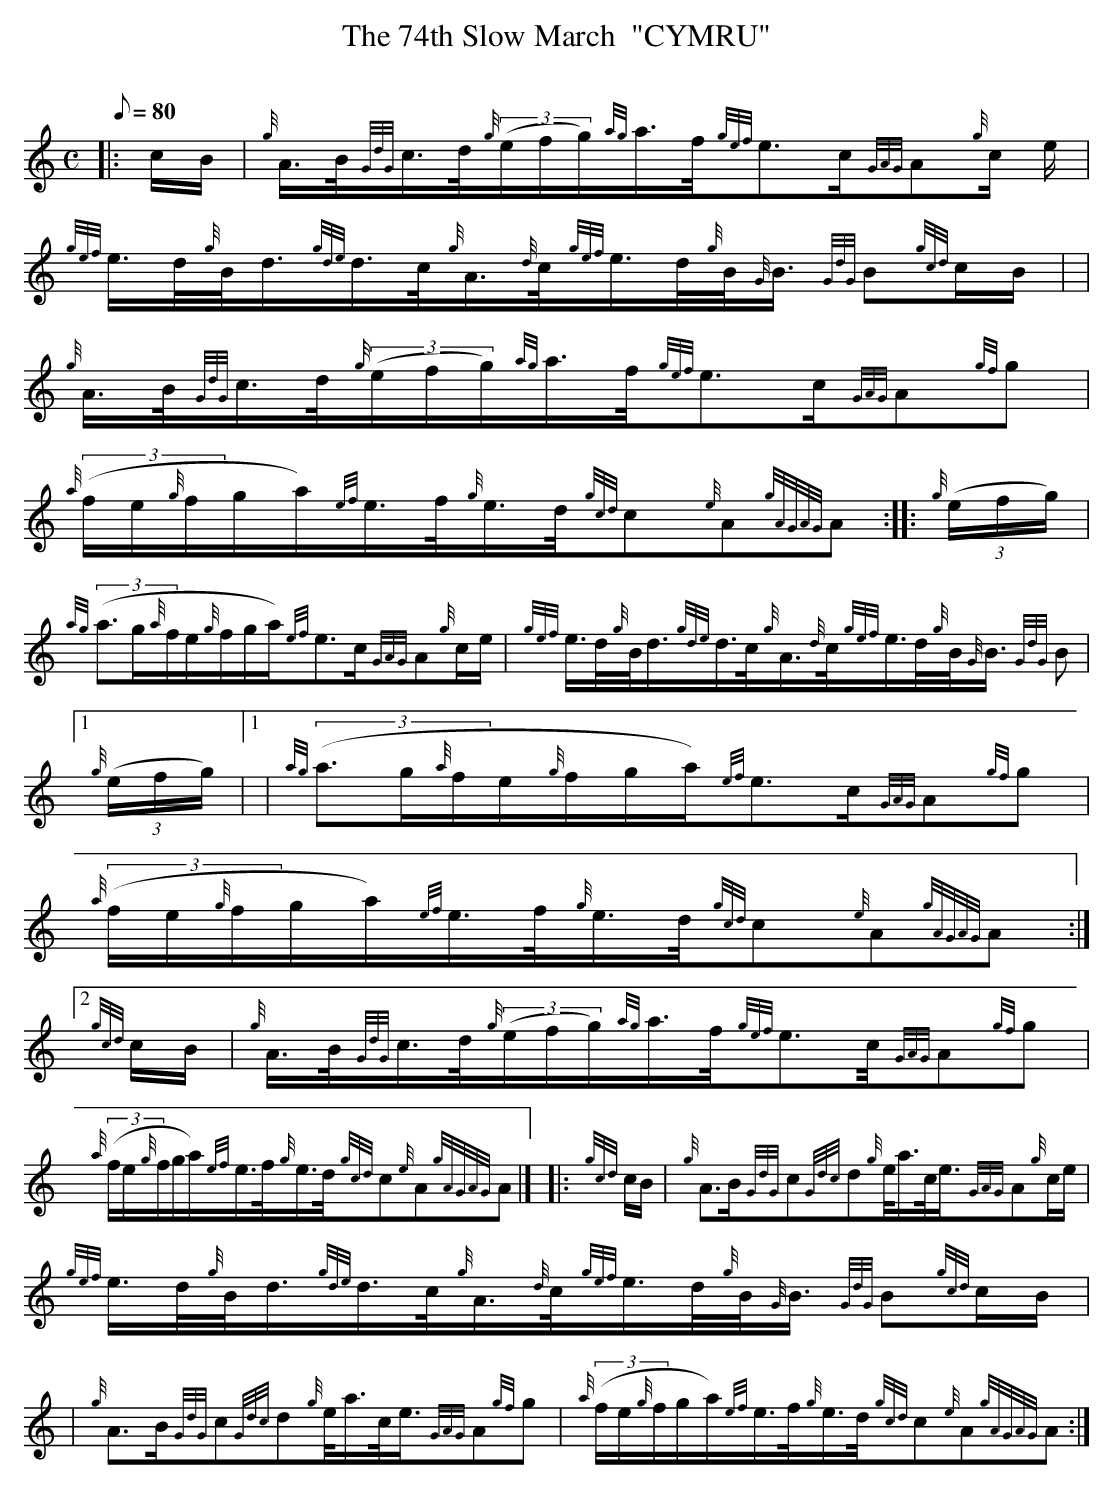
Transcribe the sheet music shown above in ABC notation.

X:1
T:The 74th Slow March  "CYMRU"
M:C
L:1/8
Q:80
C:
K:HP
|: c/2B/2|
{g}A3/4B/4{GdG}c3/4d/4{g}((3e/2f/2g/2){ag}a3/4f/4{gef}e3/2c/2{GAG}A{g}c/
2e/2|
{gef}e3/4d/4{g}B/4d3/4{gde}d3/4c/4{g}A3/4{d}c/4{gef}e3/4d/4{g}B/4{G}B3/4
{GdG}B{gcd}c/2B/2| |  !
{g}A3/4B/4{GdG}c3/4d/4{g}((3e/2f/2g/2){ag}a3/4f/4{gef}e3/2c/2{GAG}A{gf}g
|
{a}((3f/2e/2{g}f/2g/2a/2){ef}e3/4f/4{g}e3/4d/4{gcd}c{e}A{gAGAG}A:| |:
{g}((3e/2f/2g/2)|  !
{ag}((3a3/2g/2{a}f/2e/2{g}f/2g/2a/2){ef}e3/2c/2{GAG}A{g}c/2e/2|
{gef}e3/4d/4{g}B/4d3/4{gde}d3/4c/4{g}A3/4{d}c/4{gef}e3/4d/4{g}B/4{G}B3/4
{GdG}B|1 {g}((3e/2f/2g/2)|1 |
{ag}((3a3/2g/2{a}f/2e/2{g}f/2g/2a/2){ef}e3/2c/2{GAG}A{gf}g|  !
{a}((3f/2e/2{g}f/2g/2a/2){ef}e3/4f/4{g}e3/4d/4{gcd}c{e}A{gAGAG}A:|2
{gcd}c/2B/2|
{g}A3/4B/4{GdG}c3/4d/4{g}((3e/2f/2g/2){ag}a3/4f/4{gef}e3/2c/4{GAG}A{gf}g
|  !
{a}((3f/2e/2{g}f/2g/2a/2){ef}e3/4f/4{g}e3/4d/4{gcd}c{e}A{gAGAG}A|] |:
{gcd}c/2B/2|
{g}A3/2B/2{GdG}c{Gdc}d{g}e/4a3/4c/4e3/4{GAG}A{g}c/2e/2|  !
{gef}e3/4d/4{g}B/4d3/4{gde}d3/4c/4{g}A3/4{d}c/4{gef}e3/4d/4{g}B/4{G}B3/4
{GdG}B{gcd}c/2B/2| |
{g}A3/2B/2{GdG}c{Gdc}d{g}e/4a3/4c/4e3/4{GAG}A{gf}g|
{a}((3f/2e/2{g}f/2g/2a/2){ef}e3/4f/4{g}e3/4d/4{gcd}c{e}A{gAGAG}A:|  !
